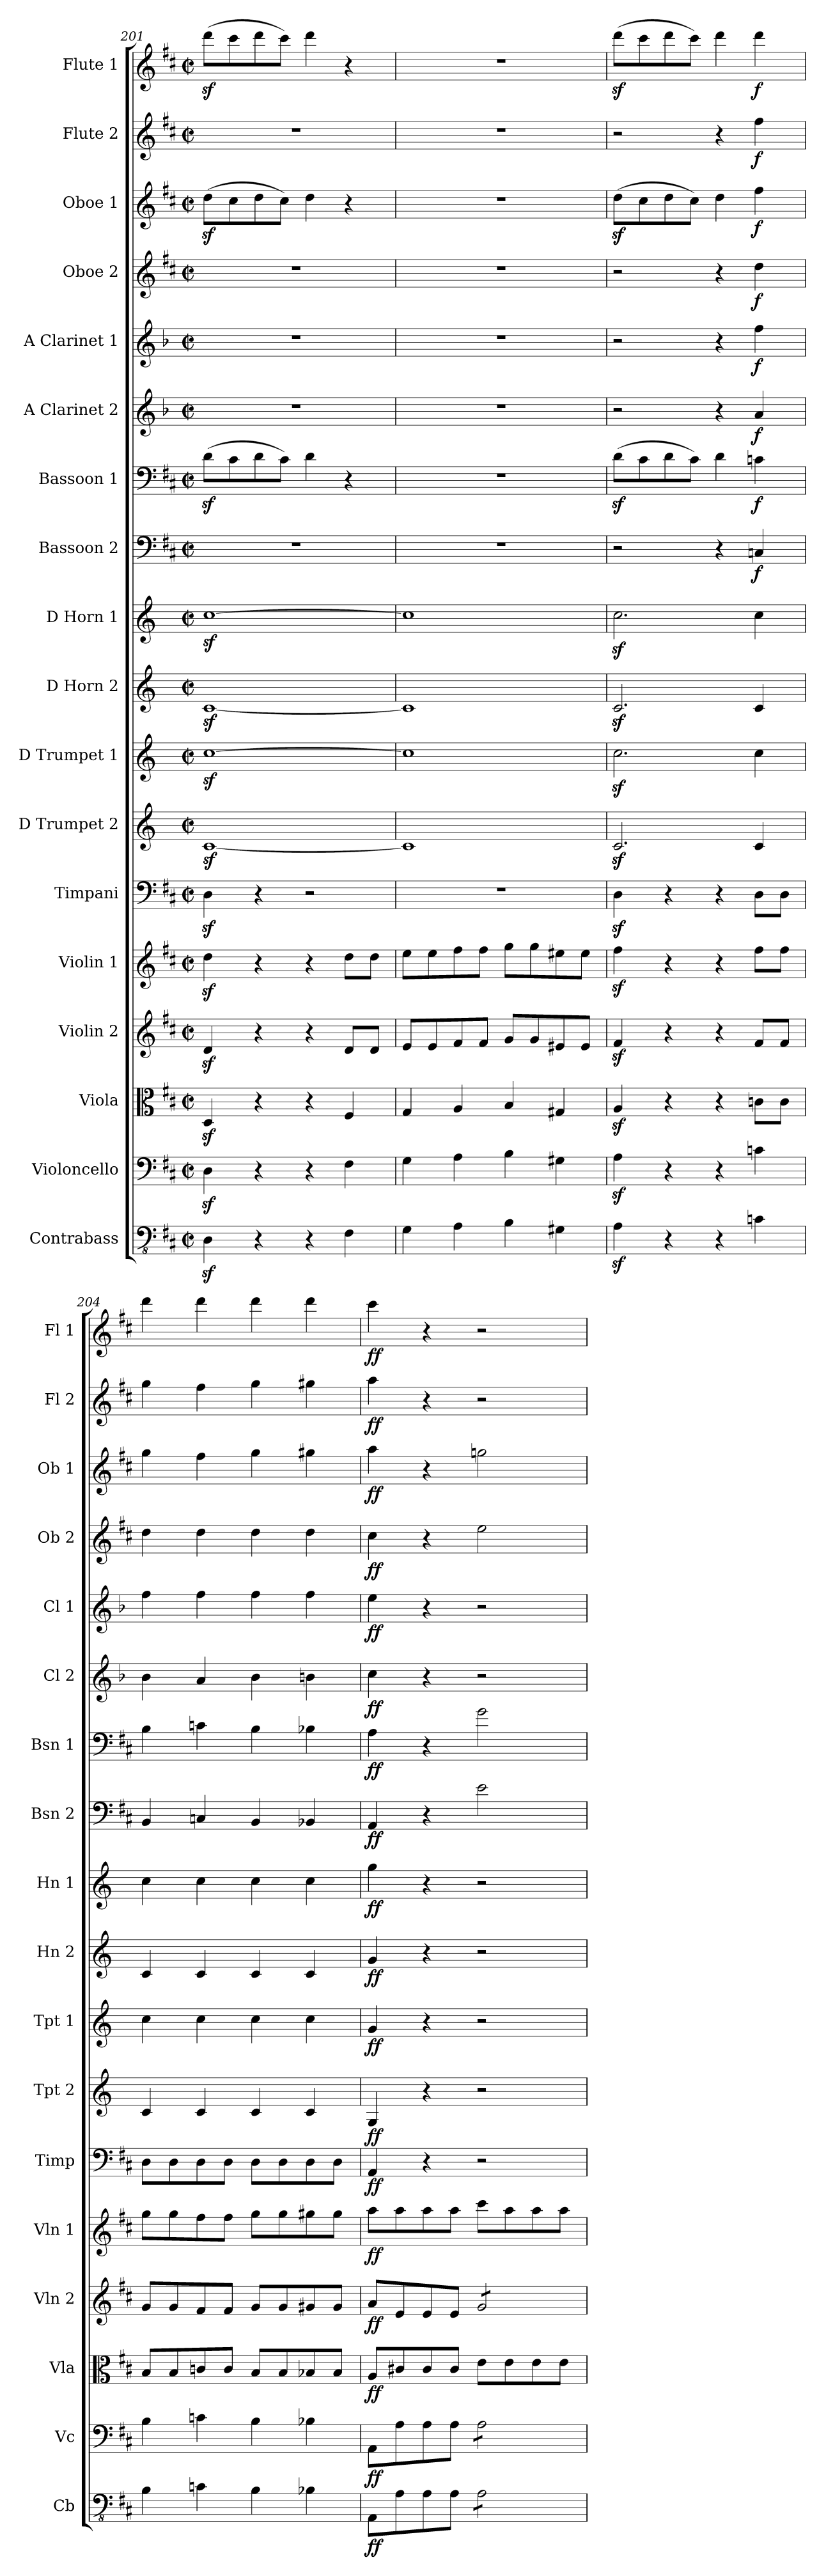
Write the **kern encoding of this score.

**kern	**dynam	**kern	**dynam	**kern	**dynam	**kern	**dynam	**kern	**dynam	**kern	**dynam	**kern	**dynam	**kern	**dynam	**kern	**dynam	**kern	**dynam	**kern	**dynam	**kern	**dynam	**kern	**dynam	**kern	**dynam	**kern	**dynam	**kern	**dynam	**kern	**dynam	**kern	**dynam
*part18	*part18	*part17	*part17	*part16	*part16	*part15	*part15	*part14	*part14	*part13	*part13	*part12	*part12	*part11	*part11	*part10	*part10	*part9	*part9	*part8	*part8	*part7	*part7	*part6	*part6	*part5	*part5	*part4	*part4	*part3	*part3	*part2	*part2	*part1	*part1
*staff18	*staff18	*staff17	*staff17	*staff16	*staff16	*staff15	*staff15	*staff14	*staff14	*staff13	*staff13	*staff12	*staff12	*staff11	*staff11	*staff10	*staff10	*staff9	*staff9	*staff8	*staff8	*staff7	*staff7	*staff6	*staff6	*staff5	*staff5	*staff4	*staff4	*staff3	*staff3	*staff2	*staff2	*staff1	*staff1
*I"Contrabass	*	*I"Violoncello	*	*I"Viola	*	*I"Violin 2	*	*I"Violin 1	*	*I"Timpani	*	*I"D Trumpet 2	*	*I"D Trumpet 1	*	*I"D Horn 2	*	*I"D Horn 1	*	*I"Bassoon 2	*	*I"Bassoon 1	*	*I"A Clarinet 2	*	*I"A Clarinet 1	*	*I"Oboe 2	*	*I"Oboe 1	*	*I"Flute 2	*	*I"Flute 1	*
*I'Cb	*	*I'Vc	*	*I'Vla	*	*I'Vln 2	*	*I'Vln 1	*	*I'Timp	*	*I'Tpt 2	*	*I'Tpt 1	*	*I'Hn 2	*	*I'Hn 1	*	*I'Bsn 2	*	*I'Bsn 1	*	*I'Cl 2	*	*I'Cl 1	*	*I'Ob 2	*	*I'Ob 1	*	*I'Fl 2	*	*I'Fl 1	*
*clefFv4	*	*clefF4	*	*clefC3	*	*clefG2	*	*clefG2	*	*clefF4	*	*clefG2	*	*clefG2	*	*clefG2	*	*clefG2	*	*clefF4	*	*clefF4	*	*clefG2	*	*clefG2	*	*clefG2	*	*clefG2	*	*clefG2	*	*clefG2	*
*	*	*	*	*	*	*	*	*	*	*	*	*ITrd-1c-2	*	*ITrd-1c-2	*	*ITrd6c10	*	*ITrd6c10	*	*	*	*	*	*ITrd2c3	*	*ITrd2c3	*	*	*	*	*	*	*	*	*
*k[f#c#]	*	*k[f#c#]	*	*k[f#c#]	*	*k[f#c#]	*	*k[f#c#]	*	*k[f#c#]	*	*k[f#c#]	*	*k[f#c#]	*	*k[f#c#]	*	*k[f#c#]	*	*k[f#c#]	*	*k[f#c#]	*	*k[f#c#]	*	*k[f#c#]	*	*k[f#c#]	*	*k[f#c#]	*	*k[f#c#]	*	*k[f#c#]	*
*M2/2	*	*M2/2	*	*M2/2	*	*M2/2	*	*M2/2	*	*M2/2	*	*M2/2	*	*M2/2	*	*M2/2	*	*M2/2	*	*M2/2	*	*M2/2	*	*M2/2	*	*M2/2	*	*M2/2	*	*M2/2	*	*M2/2	*	*M2/2	*
*met(c|)	*	*met(c|)	*	*met(c|)	*	*met(c|)	*	*met(c|)	*	*met(c|)	*	*met(c|)	*	*met(c|)	*	*met(c|)	*	*met(c|)	*	*met(c|)	*	*met(c|)	*	*met(c|)	*	*met(c|)	*	*met(c|)	*	*met(c|)	*	*met(c|)	*	*met(c|)	*
=201	=201	=201	=201	=201	=201	=201	=201	=201	=201	=201	=201	=201	=201	=201	=201	=201	=201	=201	=201	=201	=201	=201	=201	=201	=201	=201	=201	=201	=201	=201	=201	=201	=201	=201	=201
4DDz<\	.	4Dz<\	.	4Dz</	.	4dz</	.	4ddz<\	.	4Dz<\	.	[1dz<	.	[1ddz<	.	[1Dz<	.	[1dz<	.	1r	.	(8dz<\L	.	1r	.	1r	.	1r	.	(8ddz<\L	.	1r	.	(8dddz<\L	.
.	.	.	.	.	.	.	.	.	.	.	.	.	.	.	.	.	.	.	.	.	.	8c#\	.	.	.	.	.	.	.	8cc#\	.	.	.	8ccc#\	.
4r	.	4r	.	4r	.	4r	.	4r	.	4r	.	.	.	.	.	.	.	.	.	.	.	8d\	.	.	.	.	.	.	.	8dd\	.	.	.	8ddd\	.
.	.	.	.	.	.	.	.	.	.	.	.	.	.	.	.	.	.	.	.	.	.	8c#\J)	.	.	.	.	.	.	.	8cc#\J)	.	.	.	8ccc#\J)	.
4r	.	4r	.	4r	.	4r	.	4r	.	2r	.	.	.	.	.	.	.	.	.	.	.	4d\	.	.	.	.	.	.	.	4dd\	.	.	.	4ddd\	.
4FF#\	.	4F#\	.	4F#/	.	8d/L	.	8dd\L	.	.	.	.	.	.	.	.	.	.	.	.	.	4r	.	.	.	.	.	.	.	4r	.	.	.	4r	.
.	.	.	.	.	.	8d/J	.	8dd\J	.	.	.	.	.	.	.	.	.	.	.	.	.	.	.	.	.	.	.	.	.	.	.	.	.	.	.
=202	=202	=202	=202	=202	=202	=202	=202	=202	=202	=202	=202	=202	=202	=202	=202	=202	=202	=202	=202	=202	=202	=202	=202	=202	=202	=202	=202	=202	=202	=202	=202	=202	=202	=202	=202
4GG\	.	4G\	.	4G/	.	8e/L	.	8ee\L	.	1r	.	1d]	.	1dd]	.	1D]	.	1d]	.	1r	.	1r	.	1r	.	1r	.	1r	.	1r	.	1r	.	1r	.
.	.	.	.	.	.	8e/	.	8ee\	.	.	.	.	.	.	.	.	.	.	.	.	.	.	.	.	.	.	.	.	.	.	.	.	.	.	.
4AA\	.	4A\	.	4A/	.	8f#/	.	8ff#\	.	.	.	.	.	.	.	.	.	.	.	.	.	.	.	.	.	.	.	.	.	.	.	.	.	.	.
.	.	.	.	.	.	8f#/J	.	8ff#\J	.	.	.	.	.	.	.	.	.	.	.	.	.	.	.	.	.	.	.	.	.	.	.	.	.	.	.
4BB\	.	4B\	.	4B/	.	8g/L	.	8gg\L	.	.	.	.	.	.	.	.	.	.	.	.	.	.	.	.	.	.	.	.	.	.	.	.	.	.	.
.	.	.	.	.	.	8g/	.	8gg\	.	.	.	.	.	.	.	.	.	.	.	.	.	.	.	.	.	.	.	.	.	.	.	.	.	.	.
4GG#X\	.	4G#X\	.	4G#X/	.	8e#X/	.	8ee#X\	.	.	.	.	.	.	.	.	.	.	.	.	.	.	.	.	.	.	.	.	.	.	.	.	.	.	.
.	.	.	.	.	.	8e#/J	.	8ee#\J	.	.	.	.	.	.	.	.	.	.	.	.	.	.	.	.	.	.	.	.	.	.	.	.	.	.	.
=203	=203	=203	=203	=203	=203	=203	=203	=203	=203	=203	=203	=203	=203	=203	=203	=203	=203	=203	=203	=203	=203	=203	=203	=203	=203	=203	=203	=203	=203	=203	=203	=203	=203	=203	=203
4AAz<\	.	4Az<\	.	4Az</	.	4f#z</	.	4ff#z<\	.	4Dz<\	.	2.dz</	.	2.ddz<\	.	2.Dz</	.	2.dz<\	.	2r	.	(8dz<\L	.	2r	.	2r	.	2r	.	(8ddz<\L	.	2r	.	(8dddz<\L	.
.	.	.	.	.	.	.	.	.	.	.	.	.	.	.	.	.	.	.	.	.	.	8c#\	.	.	.	.	.	.	.	8cc#\	.	.	.	8ccc#\	.
4r	.	4r	.	4r	.	4r	.	4r	.	4r	.	.	.	.	.	.	.	.	.	.	.	8d\	.	.	.	.	.	.	.	8dd\	.	.	.	8ddd\	.
.	.	.	.	.	.	.	.	.	.	.	.	.	.	.	.	.	.	.	.	.	.	8c#\J)	.	.	.	.	.	.	.	8cc#\J)	.	.	.	8ccc#\J)	.
4r	.	4r	.	4r	.	4r	.	4r	.	4r	.	.	.	.	.	.	.	.	.	4r	.	4d\	.	4r	.	4r	.	4r	.	4dd\	.	4r	.	4ddd\	.
!	!	!	!	!	!	!	!	!	!	!	!	!	!	!	!	!	!	!	!	!	!LO:DY:b	!	!LO:DY:b	!	!LO:DY:b	!	!LO:DY:b	!	!LO:DY:b	!	!LO:DY:b	!	!LO:DY:b	!	!LO:DY:b
4Cn\	.	4cn\	.	8cn\L	.	8f#/L	.	8ff#\L	.	8D\L	.	4d/	.	4dd\	.	4D/	.	4d\	.	4Cn/	f	4cn\	f	4f#/	f	4dd\	f	4dd\	f	4ff#\	f	4ff#\	f	4ddd\	f
.	.	.	.	8c\J	.	8f#/J	.	8ff#\J	.	8D\J	.	.	.	.	.	.	.	.	.	.	.	.	.	.	.	.	.	.	.	.	.	.	.	.	.
=204	=204	=204	=204	=204	=204	=204	=204	=204	=204	=204	=204	=204	=204	=204	=204	=204	=204	=204	=204	=204	=204	=204	=204	=204	=204	=204	=204	=204	=204	=204	=204	=204	=204	=204	=204
4BB\	.	4B\	.	8B/L	.	8g/L	.	8gg\L	.	8D\L	.	4d/	.	4dd\	.	4D/	.	4d\	.	4BB/	.	4B\	.	4g\	.	4dd\	.	4dd\	.	4gg\	.	4gg\	.	4ddd\	.
.	.	.	.	8B/	.	8g/	.	8gg\	.	8D\	.	.	.	.	.	.	.	.	.	.	.	.	.	.	.	.	.	.	.	.	.	.	.	.	.
4Cn\	.	4cn\	.	8cn/	.	8f#/	.	8ff#\	.	8D\	.	4d/	.	4dd\	.	4D/	.	4d\	.	4Cn/	.	4cn\	.	4f#/	.	4dd\	.	4dd\	.	4ff#\	.	4ff#\	.	4ddd\	.
.	.	.	.	8c/J	.	8f#/J	.	8ff#\J	.	8D\J	.	.	.	.	.	.	.	.	.	.	.	.	.	.	.	.	.	.	.	.	.	.	.	.	.
4BB\	.	4B\	.	8B/L	.	8g/L	.	8gg\L	.	8D\L	.	4d/	.	4dd\	.	4D/	.	4d\	.	4BB/	.	4B\	.	4g\	.	4dd\	.	4dd\	.	4gg\	.	4gg\	.	4ddd\	.
.	.	.	.	8B/	.	8g/	.	8gg\	.	8D\	.	.	.	.	.	.	.	.	.	.	.	.	.	.	.	.	.	.	.	.	.	.	.	.	.
4BB-X\	.	4B-X\	.	8B-X/	.	8g#X/	.	8gg#X\	.	8D\	.	4d/	.	4dd\	.	4D/	.	4d\	.	4BB-X/	.	4B-X\	.	4g#X\	.	4dd\	.	4dd\	.	4gg#X\	.	4gg#X\	.	4ddd\	.
.	.	.	.	8B-/J	.	8g#/J	.	8gg#\J	.	8D\J	.	.	.	.	.	.	.	.	.	.	.	.	.	.	.	.	.	.	.	.	.	.	.	.	.
=205	=205	=205	=205	=205	=205	=205	=205	=205	=205	=205	=205	=205	=205	=205	=205	=205	=205	=205	=205	=205	=205	=205	=205	=205	=205	=205	=205	=205	=205	=205	=205	=205	=205	=205	=205
!	!LO:DY:b	!	!LO:DY:b	!	!LO:DY:b	!	!LO:DY:b	!	!LO:DY:b	!	!LO:DY:b	!	!LO:DY:b	!	!LO:DY:b	!	!LO:DY:b	!	!LO:DY:b	!	!LO:DY:b	!	!LO:DY:b	!	!LO:DY:b	!	!LO:DY:b	!	!LO:DY:b	!	!LO:DY:b	!	!LO:DY:b	!	!LO:DY:b
8AAA\L	ff	8AA\L	ff	8A/L	ff	8a/L	ff	8aa\L	ff	4AA/	ff	4A/	ff	4a/	ff	4A/	ff	4a\	ff	4AA/	ff	4A\	ff	4a\	ff	4cc#\	ff	4cc#\	ff	4aa\	ff	4aa\	ff	4ccc#\	ff
8AA\	.	8A\	.	8c#X/	.	8e/	.	8aa\	.	.	.	.	.	.	.	.	.	.	.	.	.	.	.	.	.	.	.	.	.	.	.	.	.	.	.
8AA\	.	8A\	.	8c#/	.	8e/	.	8aa\	.	4r	.	4r	.	4r	.	4r	.	4r	.	4r	.	4r	.	4r	.	4r	.	4r	.	4r	.	4r	.	4r	.
8AA\J	.	8A\J	.	8c#/J	.	8e/J	.	8aa\J	.	.	.	.	.	.	.	.	.	.	.	.	.	.	.	.	.	.	.	.	.	.	.	.	.	.	.
*tremolo	*	*	*	*	*	*	*	*	*	*	*	*	*	*	*	*	*	*	*	*	*	*	*	*	*	*	*	*	*	*	*	*	*	*	*
*	*	*tremolo	*	*	*	*	*	*	*	*	*	*	*	*	*	*	*	*	*	*	*	*	*	*	*	*	*	*	*	*	*	*	*	*	*
*	*	*	*	*	*	*tremolo	*	*	*	*	*	*	*	*	*	*	*	*	*	*	*	*	*	*	*	*	*	*	*	*	*	*	*	*	*
8AA\L	.	8A\L	.	8e\L	.	8g/L	.	8ccc#\L	.	2r	.	2r	.	2r	.	2r	.	2r	.	2e\	.	2g\	.	2r	.	2r	.	2ee\	.	2ggn\	.	2r	.	2r	.
8AA\	.	8A\	.	8e\	.	8g/	.	8aa\	.	.	.	.	.	.	.	.	.	.	.	.	.	.	.	.	.	.	.	.	.	.	.	.	.	.	.
8AA\	.	8A\	.	8e\	.	8g/	.	8aa\	.	.	.	.	.	.	.	.	.	.	.	.	.	.	.	.	.	.	.	.	.	.	.	.	.	.	.
8AA\J	.	8A\J	.	8e\J	.	8g/J	.	8aa\J	.	.	.	.	.	.	.	.	.	.	.	.	.	.	.	.	.	.	.	.	.	.	.	.	.	.	.
*	*	*	*	*	*	*Xtremolo	*	*	*	*	*	*	*	*	*	*	*	*	*	*	*	*	*	*	*	*	*	*	*	*	*	*	*	*	*
*	*	*Xtremolo	*	*	*	*	*	*	*	*	*	*	*	*	*	*	*	*	*	*	*	*	*	*	*	*	*	*	*	*	*	*	*	*	*
*Xtremolo	*	*	*	*	*	*	*	*	*	*	*	*	*	*	*	*	*	*	*	*	*	*	*	*	*	*	*	*	*	*	*	*	*	*	*
=	=	=	=	=	=	=	=	=	=	=	=	=	=	=	=	=	=	=	=	=	=	=	=	=	=	=	=	=	=	=	=	=	=	=	=
*-	*-	*-	*-	*-	*-	*-	*-	*-	*-	*-	*-	*-	*-	*-	*-	*-	*-	*-	*-	*-	*-	*-	*-	*-	*-	*-	*-	*-	*-	*-	*-	*-	*-	*-	*-
